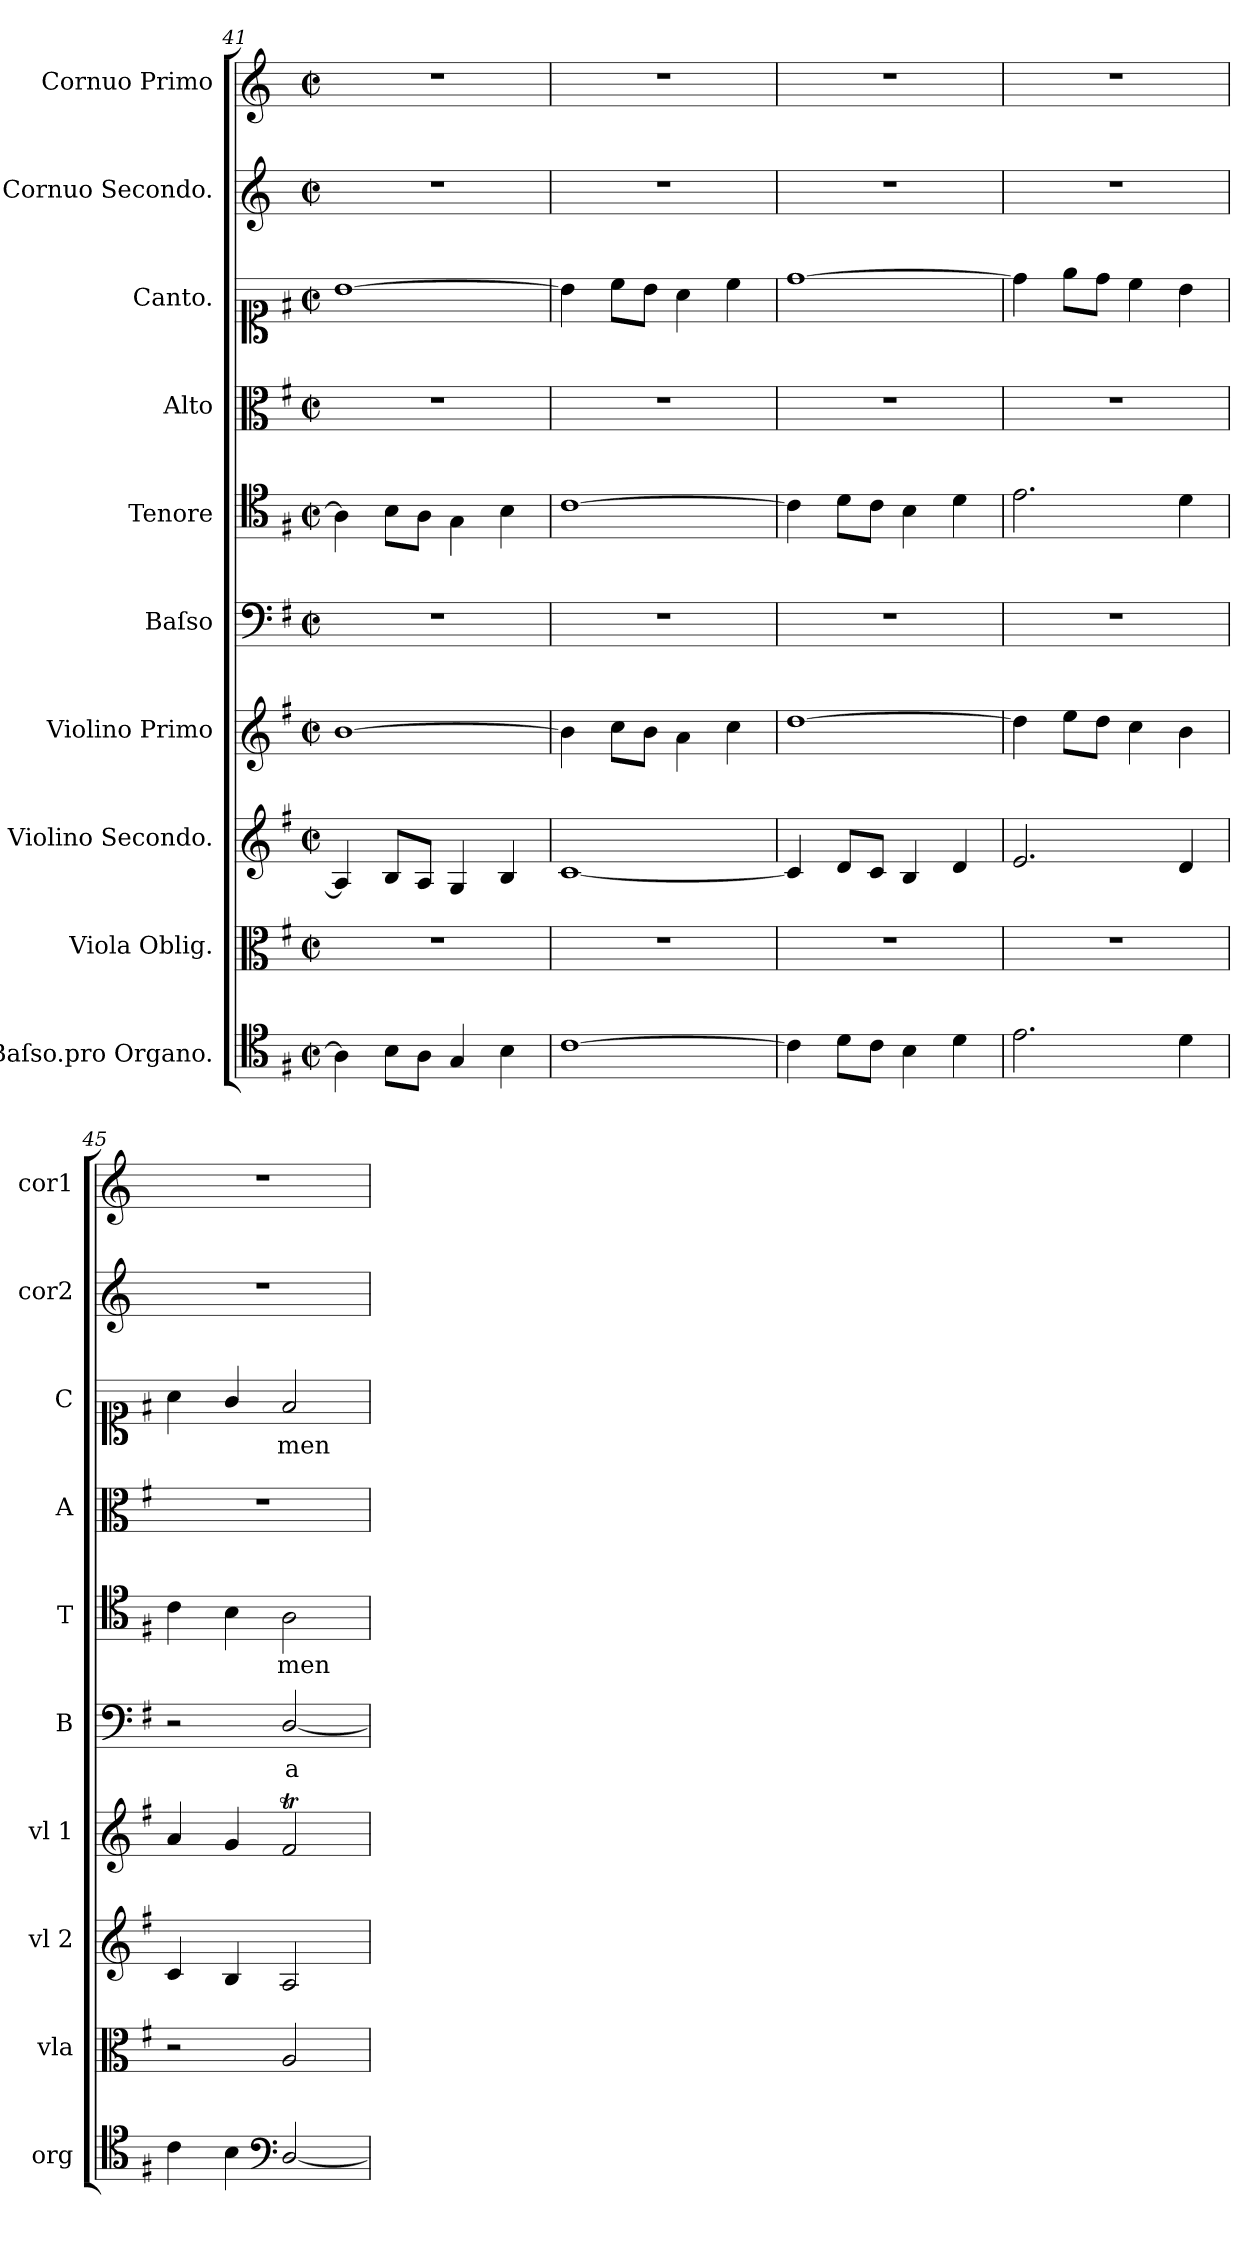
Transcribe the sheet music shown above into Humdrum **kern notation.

**kern	**kern	**kern	**kern	**kern	**text	**kern	**text	**kern	**kern	**text	**kern	**kern
*part10	*part9	*part8	*part7	*part6	*part6	*part5	*part5	*part4	*part3	*part3	*part2	*part1
*staff10	*staff9	*staff8	*staff7	*staff6	*staff6	*staff5	*staff5	*staff4	*staff3	*staff3	*staff2	*staff1
*I"Baſso.pro Organo.	*I"Viola Oblig.	*I"Violino Secondo.	*I"Violino Primo	*I"Baſso	*	*I"Tenore	*	*I"Alto	*I"Canto.	*	*I"Cornuo Secondo.	*I"Cornuo Primo
*I'org	*I'vla	*I'vl 2	*I'vl 1	*I'B	*	*I'T	*	*I'A	*I'C	*	*I'cor2	*I'cor1
*clefC4	*clefC3	*clefG2	*clefG2	*clefF4	*	*clefC4	*	*clefC3	*clefC1	*	*clefG2	*clefG2
*	*	*	*	*	*	*	*	*	*	*	*ITrd3c5	*ITrd3c5
*k[f#]	*k[f#]	*k[f#]	*k[f#]	*k[f#]	*	*k[f#]	*	*k[f#]	*k[f#]	*	*k[f#]	*k[f#]
*G:	*G:	*G:	*G:	*G:	*	*G:	*	*G:	*G:	*	*G:	*G:
*M2/2	*M2/2	*M2/2	*M2/2	*M2/2	*	*M2/2	*	*M2/2	*M2/2	*	*M2/2	*M2/2
*met(c|)	*met(c|)	*met(c|)	*met(c|)	*met(c|)	*	*met(c|)	*	*met(c|)	*met(c|)	*	*met(c|)	*met(c|)
=41	=41	=41	=41	=41	=41	=41	=41	=41	=41	=41	=41	=41
4A\]	1r	4A/]	[1b	1r	.	4A\]	.	1r	[1b	.	1r	1r
8B\L	.	8B/L	.	.	.	8B\L	.	.	.	.	.	.
8A\J	.	8A/J	.	.	.	8A\J	.	.	.	.	.	.
4G/	.	4G/	.	.	.	4G\	.	.	.	.	.	.
4B\	.	4B/	.	.	.	4B\	.	.	.	.	.	.
=42	=42	=42	=42	=42	=42	=42	=42	=42	=42	=42	=42	=42
[1c	1r	[1c	4b\]	1r	.	[1c	.	1r	4b\]	.	1r	1r
.	.	.	8cc\L	.	.	.	.	.	8cc\L	.	.	.
.	.	.	8b\J	.	.	.	.	.	8b\J	.	.	.
.	.	.	4a\	.	.	.	.	.	4a\	.	.	.
.	.	.	4cc\	.	.	.	.	.	4cc\	.	.	.
=43	=43	=43	=43	=43	=43	=43	=43	=43	=43	=43	=43	=43
4c\]	1r	4c/]	[1dd	1r	.	4c\]	.	1r	[1dd	.	1r	1r
8d\L	.	8d/L	.	.	.	8d\L	.	.	.	.	.	.
8c\J	.	8c/J	.	.	.	8c\J	.	.	.	.	.	.
4B\	.	4B/	.	.	.	4B\	.	.	.	.	.	.
4d\	.	4d/	.	.	.	4d\	.	.	.	.	.	.
=44	=44	=44	=44	=44	=44	=44	=44	=44	=44	=44	=44	=44
2.e\	1r	2.e/	4dd\]	1r	.	2.e\	.	1r	4dd\]	.	1r	1r
.	.	.	8ee\L	.	.	.	.	.	8ee\L	.	.	.
.	.	.	8dd\J	.	.	.	.	.	8dd\J	.	.	.
.	.	.	4cc\	.	.	.	.	.	4cc\	.	.	.
4d\	.	4d/	4b\	.	.	4d\	.	.	4b\	.	.	.
=45	=45	=45	=45	=45	=45	=45	=45	=45	=45	=45	=45	=45
4c\	2r	4c/	4a/	2r	.	4c\	.	1r	4a\	.	1r	1r
4B\	.	4B/	4g/	.	.	4B\	.	.	4g/	.	.	.
*clefF4	*	*	*	*	*	*	*	*	*	*	*	*
[2D/	2A/	2A/	2f#t/	[2D/	a-	2A\	-men	.	2f#/	-men	.	.
=	=	=	=	=	=	=	=	=	=	=	=	=
*-	*-	*-	*-	*-	*-	*-	*-	*-	*-	*-	*-	*-
